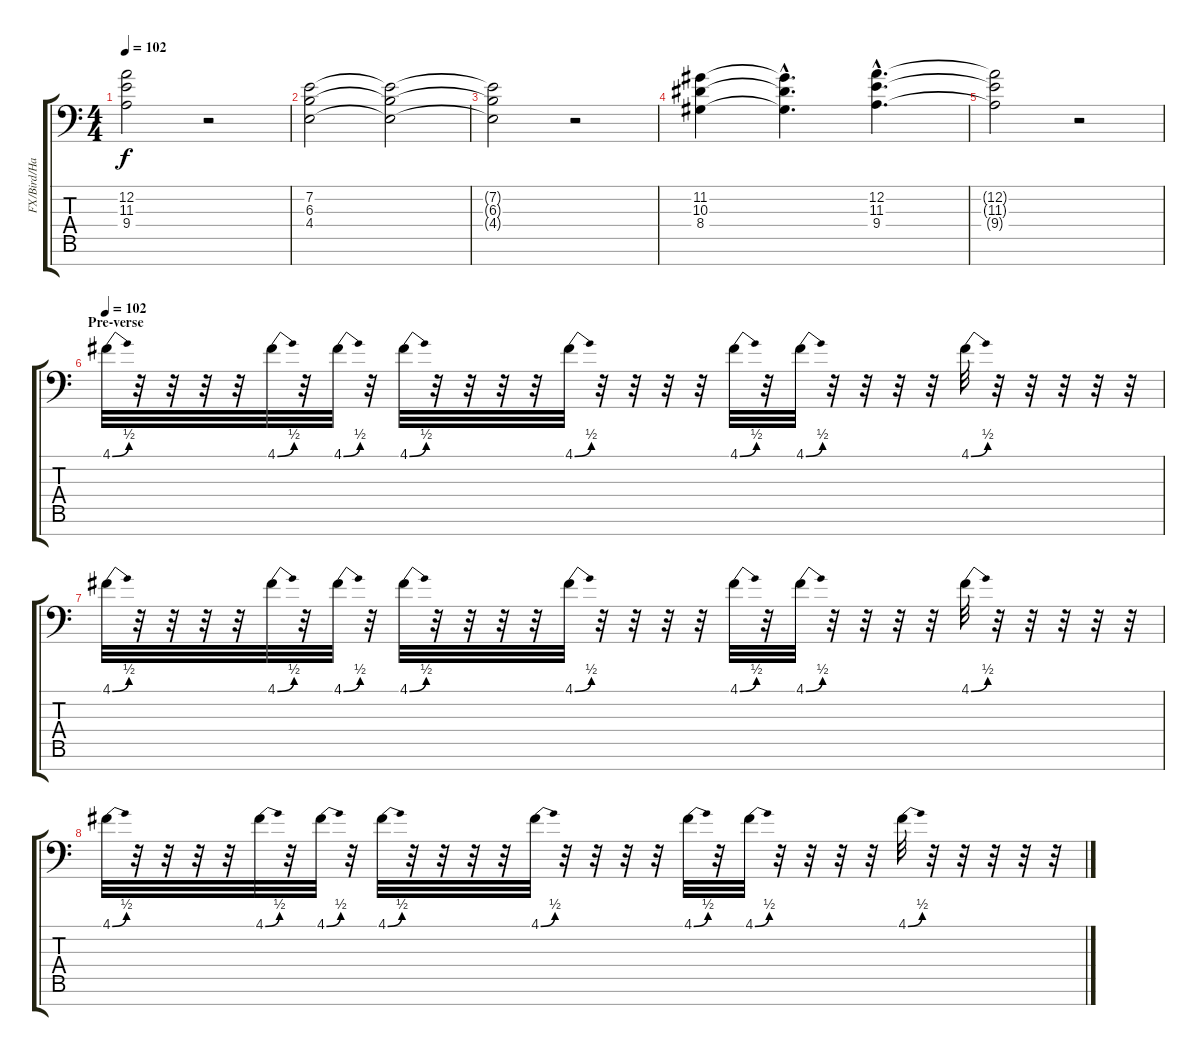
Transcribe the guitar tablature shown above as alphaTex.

\track ("FX/Bird/Harmonics/Tremolo" "FX/Bird/Ha") {instrument birdtweet}
\staff {score tabs}
\tuning (D4 A3 F3 C3 G2 D2 A1) {hide}
\ts (4 4)
\tempo 102
\clef f4
\ks c
(12.2{t} 11.3{t} 9.4{t}).2{dy f} r.2 |
(7.2 6.3 4.4).2{volume 16 balance 13 instrument guitarharmonics} (7.2{t} 6.3{t} 4.4{t}).2{volume 0} |
(7.2{t} 6.3{t} 4.4{t}).2 r.2 |
(11.2 10.3 8.4).4{volume 16} (11.2{hac t} 10.3{hac t} 8.4{hac t}).4{d} (12.2{hac} 11.3{hac} 9.4{hac}).4{d volume 0} |
(12.2{t} 11.3{t} 9.4{t}).2 r.2 |
\section ("" "Pre-verse")
\tempo 102
4.1{be (bend 0 0 60 2)}.32{volume 3 balance 5 instrument birdtweet} r.32 r.32 r.32 r.32 4.1{be (bend 0 0 60 2)}.32 r.32 4.1{be (bend 0 0 60 2)}.32 r.32 4.1{be (bend 0 0 60 2)}.32 r.32 r.32 r.32 r.32 4.1{be (bend 0 0 60 2)}.32 r.32 r.32 r.32 r.32 4.1{be (bend 0 0 60 2)}.32 r.32 4.1{be (bend 0 0 60 2)}.32 r.32 r.32 r.32 r.32 4.1{be (bend 0 0 60 2)}.32 r.32 r.32 r.32 r.32 r.32 |
4.1{be (bend 0 0 60 2)}.32 r.32 r.32 r.32 r.32 4.1{be (bend 0 0 60 2)}.32 r.32 4.1{be (bend 0 0 60 2)}.32 r.32 4.1{be (bend 0 0 60 2)}.32 r.32 r.32 r.32 r.32 4.1{be (bend 0 0 60 2)}.32 r.32 r.32 r.32 r.32 4.1{be (bend 0 0 60 2)}.32 r.32 4.1{be (bend 0 0 60 2)}.32 r.32 r.32 r.32 r.32 4.1{be (bend 0 0 60 2)}.32 r.32 r.32 r.32 r.32 r.32 |
4.1{be (bend 0 0 60 2)}.32 r.32 r.32 r.32 r.32 4.1{be (bend 0 0 60 2)}.32 r.32 4.1{be (bend 0 0 60 2)}.32 r.32 4.1{be (bend 0 0 60 2)}.32 r.32 r.32 r.32 r.32 4.1{be (bend 0 0 60 2)}.32 r.32 r.32 r.32 r.32 4.1{be (bend 0 0 60 2)}.32 r.32 4.1{be (bend 0 0 60 2)}.32 r.32 r.32 r.32 r.32 4.1{be (bend 0 0 60 2)}.32 r.32 r.32 r.32 r.32 r.32
